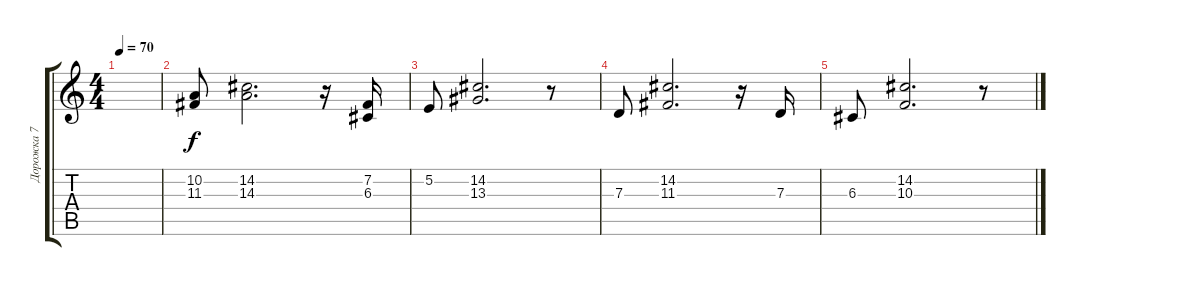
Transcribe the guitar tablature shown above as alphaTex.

\track ("Дорожка 7" "Дорожка 7") {instrument acousticgrandpiano}
\staff {score tabs}
\tuning (E4 B3 G3 D3 A2 E2) {hide}
\ts (4 4)
\tempo 70
\clef g2
\ks c
|
(10.2 11.3).8 (14.2 14.3).2{d} r.16 (7.2 6.3).16 |
5.2.8 (14.2 13.3).2{d} r.8 |
7.3.8 (14.2 11.3).2{d} r.16 7.3.16 |
6.3.8 (14.2 10.3).2{d} r.8
